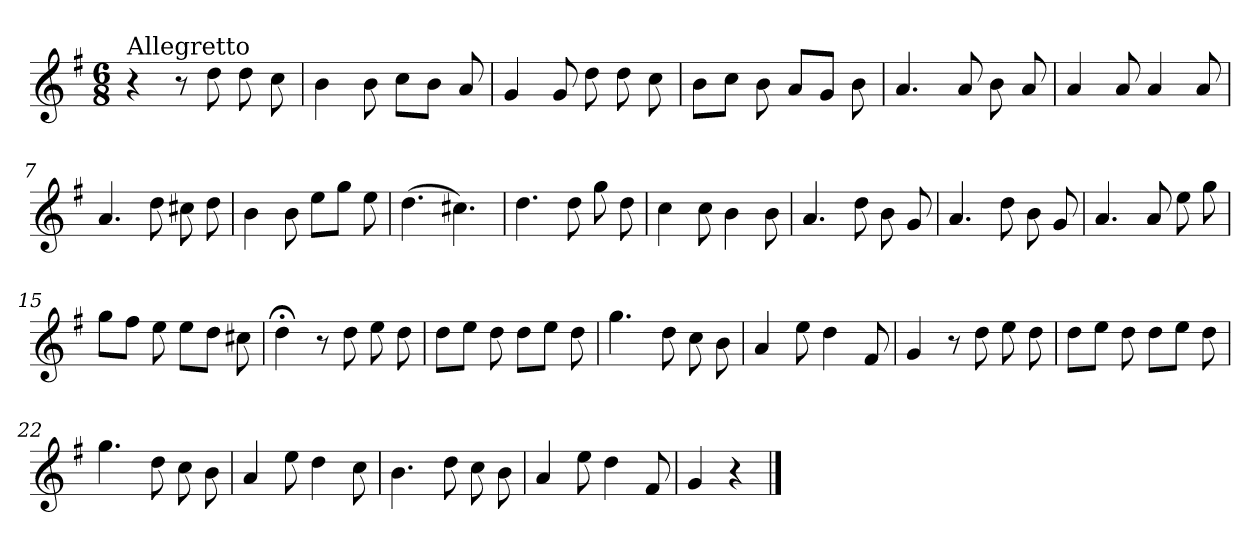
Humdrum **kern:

**kern
*part1
*staff1
*clefG2
*k[f#]
*G:
*M6/8
=1
!LO:TX:a:t=Allegretto
4r
8r
8dd\
8dd\
8cc\
=2
4b\
8b\
8cc\L
8b\J
8a/
=3
4g/
8g/
8dd\
8dd\
8cc\
=4
8b\L
8cc\J
8b\
8a/L
8g/J
8b\
=5
4.a/
8a/
8b\
8a/
=6
4a/
8a/
4a/
8a/
!!LO:LB:g=z
=7
4.a/
8dd\
8cc#X\
8dd\
=8
4b\
8b\
8ee\L
8gg\J
8ee\
=9
(>4.dd\
4.cc#X\)
=10
4.dd\
8dd\
8gg\
8dd\
=11
4cc\
8cc\
4b\
8b\
=12
4.a/
8dd\
8b\
8g/
=13
4.a/
8dd\
8b\
8g/
!!LO:LB:g=z
=14
4.a/
8a/
8ee\
8gg\
=15
8gg\L
8ff#\J
8ee\
8ee\L
8dd\J
8cc#X\
=16
4dd;<\
8r
8dd\
8ee\
8dd\
=17
8dd\L
8ee\J
8dd\
8dd\L
8ee\J
8dd\
=18
4.gg\
8dd\
8cc\
8b\
=19
4a/
8ee\
4dd\
8f#/
=20
4g/
8r
8dd\
8ee\
8dd\
!!LO:LB:g=z
=21
8dd\L
8ee\J
8dd\
8dd\L
8ee\J
8dd\
=22
4.gg\
8dd\
8cc\
8b\
=23
4a/
8ee\
4dd\
8cc\
=24
4.b\
8dd\
8cc\
8b\
=25
4a/
8ee\
4dd\
8f#/
=26
4g/
4r
==
*-
